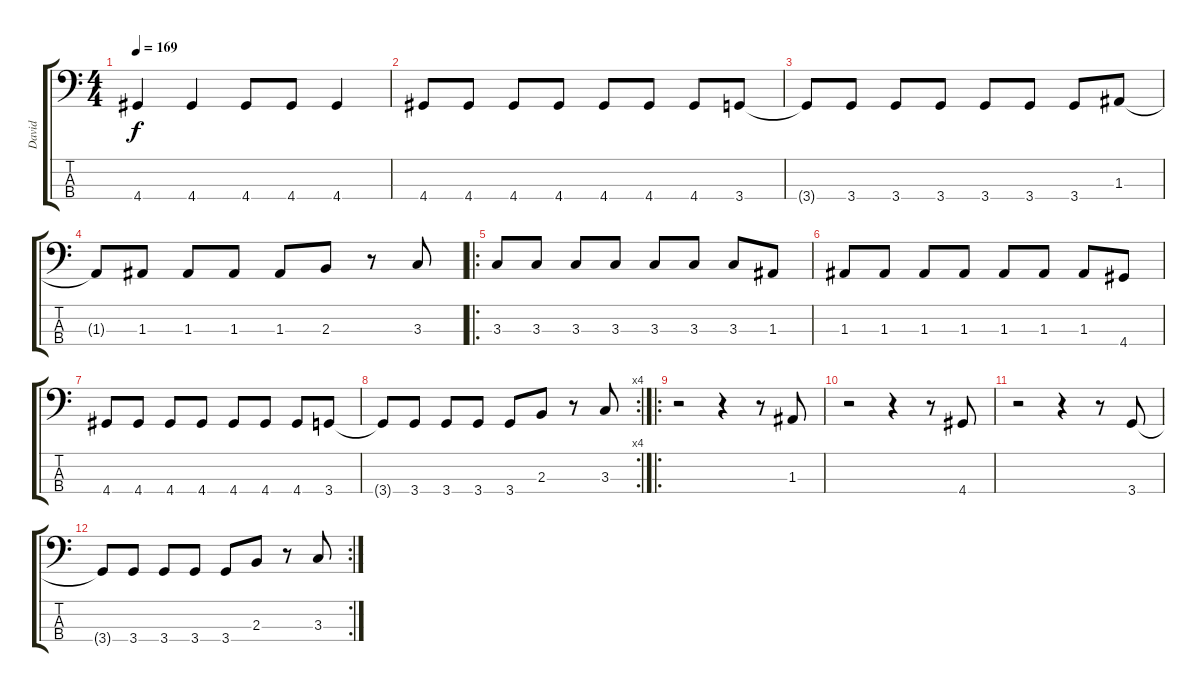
\track ("David" "David") {instrument electricbasspick}
\staff {score tabs}
\tuning (G2 D2 A1 E1) {hide}
\ts (4 4)
\tempo 169
\clef f4
\ks c
4.4.4{dy f} 4.4.4 4.4.8 4.4.8 4.4.4 |
4.4.8 4.4.8 4.4.8 4.4.8 4.4.8 4.4.8 4.4.8 3.4.8 |
3.4{t}.8 3.4.8 3.4.8 3.4.8 3.4.8 3.4.8 3.4.8 1.3.8 |
1.3{t}.8 1.3.8 1.3.8 1.3.8 1.3.8 2.3.8 r.8 3.3.8 |
\ro
3.3.8 3.3.8 3.3.8 3.3.8 3.3.8 3.3.8 3.3.8 1.3.8 |
1.3.8 1.3.8 1.3.8 1.3.8 1.3.8 1.3.8 1.3.8 4.4.8 |
4.4.8 4.4.8 4.4.8 4.4.8 4.4.8 4.4.8 4.4.8 3.4.8 |
\rc 4
3.4{t}.8 3.4.8 3.4.8 3.4.8 3.4.8 2.3.8 r.8 3.3.8 |
\ro
r.2 r.4 r.8 1.3.8 |
r.2 r.4 r.8 4.4.8 |
r.2 r.4 r.8 3.4.8 |
\rc 2
3.4{t}.8 3.4.8 3.4.8 3.4.8 3.4.8 2.3.8 r.8 3.3.8
